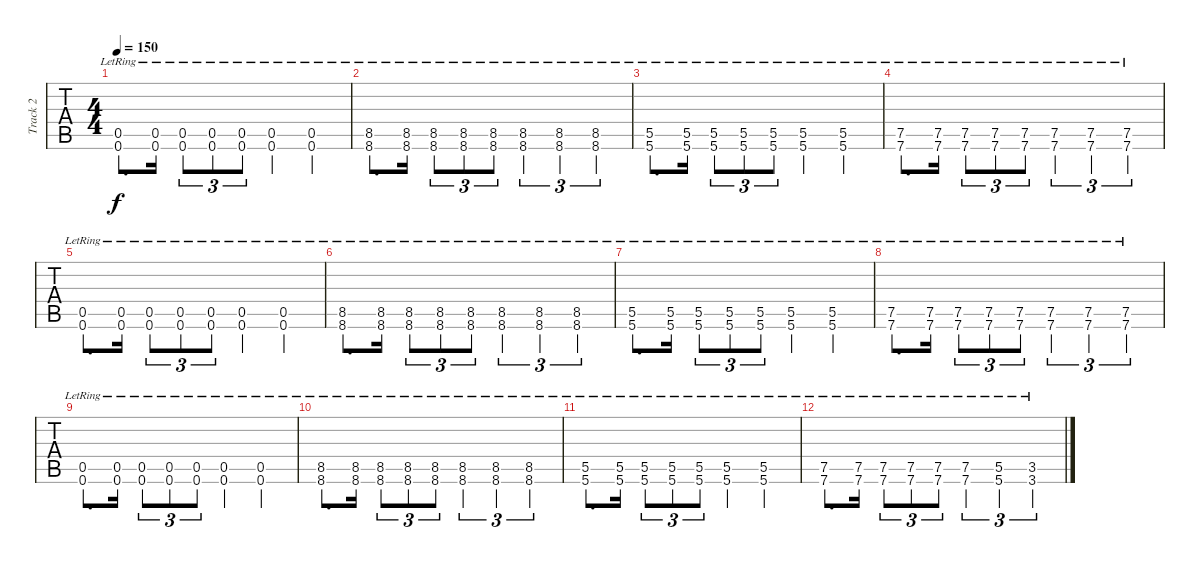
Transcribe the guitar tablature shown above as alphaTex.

\track ("Track 2" "Track 2") {instrument distortionguitar}
\staff {tabs}
\tuning (Eb4 Bb3 Gb3 Db3 Ab2 Db2) {hide}
\ts (4 4)
\tempo 150
\clef g2
\ks c
(0.5{lr} 0.6{lr}).8{d dy f} (0.5{lr} 0.6{lr}).16 (0.5{lr} 0.6{lr}).8{tu (3 2)} (0.5{lr} 0.6{lr}).8{tu (3 2)} (0.5{lr} 0.6{lr}).8{tu (3 2)} (0.5{lr} 0.6{lr}).4 (0.5{lr} 0.6{lr}).4 |
(8.5{lr} 8.6{lr}).8{d} (8.5{lr} 8.6{lr}).16 (8.5{lr} 8.6{lr}).8{tu (3 2)} (8.5{lr} 8.6{lr}).8{tu (3 2)} (8.5{lr} 8.6{lr}).8{tu (3 2)} (8.5{lr} 8.6{lr}).4{tu (3 2)} (8.5{lr} 8.6{lr}).4{tu (3 2)} (8.5{lr} 8.6{lr}).4{tu (3 2)} |
(5.5{lr} 5.6{lr}).8{d} (5.5{lr} 5.6{lr}).16 (5.5{lr} 5.6{lr}).8{tu (3 2)} (5.5{lr} 5.6{lr}).8{tu (3 2)} (5.5{lr} 5.6{lr}).8{tu (3 2)} (5.5{lr} 5.6{lr}).4 (5.5{lr} 5.6{lr}).4 |
(7.5{lr} 7.6{lr}).8{d} (7.5{lr} 7.6{lr}).16 (7.5{lr} 7.6{lr}).8{tu (3 2)} (7.5{lr} 7.6{lr}).8{tu (3 2)} (7.5{lr} 7.6{lr}).8{tu (3 2)} (7.5{lr} 7.6{lr}).4{tu (3 2)} (7.5{lr} 7.6{lr}).4{tu (3 2)} (7.5{lr} 7.6{lr}).4{tu (3 2)} |
(0.5{lr} 0.6{lr}).8{d} (0.5{lr} 0.6{lr}).16 (0.5{lr} 0.6{lr}).8{tu (3 2)} (0.5{lr} 0.6{lr}).8{tu (3 2)} (0.5{lr} 0.6{lr}).8{tu (3 2)} (0.5{lr} 0.6{lr}).4 (0.5{lr} 0.6{lr}).4 |
(8.5{lr} 8.6{lr}).8{d} (8.5{lr} 8.6{lr}).16 (8.5{lr} 8.6{lr}).8{tu (3 2)} (8.5{lr} 8.6{lr}).8{tu (3 2)} (8.5{lr} 8.6{lr}).8{tu (3 2)} (8.5{lr} 8.6{lr}).4{tu (3 2)} (8.5{lr} 8.6{lr}).4{tu (3 2)} (8.5{lr} 8.6{lr}).4{tu (3 2)} |
(5.5{lr} 5.6{lr}).8{d} (5.5{lr} 5.6{lr}).16 (5.5{lr} 5.6{lr}).8{tu (3 2)} (5.5{lr} 5.6{lr}).8{tu (3 2)} (5.5{lr} 5.6{lr}).8{tu (3 2)} (5.5{lr} 5.6{lr}).4 (5.5{lr} 5.6{lr}).4 |
(7.5{lr} 7.6{lr}).8{d} (7.5{lr} 7.6{lr}).16 (7.5{lr} 7.6{lr}).8{tu (3 2)} (7.5{lr} 7.6{lr}).8{tu (3 2)} (7.5{lr} 7.6{lr}).8{tu (3 2)} (7.5{lr} 7.6{lr}).4{tu (3 2)} (7.5{lr} 7.6{lr}).4{tu (3 2)} (7.5{lr} 7.6{lr}).4{tu (3 2)} |
(0.5{lr} 0.6{lr}).8{d} (0.5{lr} 0.6{lr}).16 (0.5{lr} 0.6{lr}).8{tu (3 2)} (0.5{lr} 0.6{lr}).8{tu (3 2)} (0.5{lr} 0.6{lr}).8{tu (3 2)} (0.5{lr} 0.6{lr}).4 (0.5{lr} 0.6{lr}).4 |
(8.5{lr} 8.6{lr}).8{d} (8.5{lr} 8.6{lr}).16 (8.5{lr} 8.6{lr}).8{tu (3 2)} (8.5{lr} 8.6{lr}).8{tu (3 2)} (8.5{lr} 8.6{lr}).8{tu (3 2)} (8.5{lr} 8.6{lr}).4{tu (3 2)} (8.5{lr} 8.6{lr}).4{tu (3 2)} (8.5{lr} 8.6{lr}).4{tu (3 2)} |
(5.5{lr} 5.6{lr}).8{d} (5.5{lr} 5.6{lr}).16 (5.5{lr} 5.6{lr}).8{tu (3 2)} (5.5{lr} 5.6{lr}).8{tu (3 2)} (5.5{lr} 5.6{lr}).8{tu (3 2)} (5.5{lr} 5.6{lr}).4 (5.5{lr} 5.6{lr}).4 |
(7.5{lr} 7.6{lr}).8{d} (7.5{lr} 7.6{lr}).16 (7.5{lr} 7.6{lr}).8{tu (3 2)} (7.5{lr} 7.6{lr}).8{tu (3 2)} (7.5{lr} 7.6{lr}).8{tu (3 2)} (7.5{lr} 7.6{lr}).4{tu (3 2)} (5.5{lr} 5.6{lr}).4{tu (3 2)} (3.5 3.6{lr}).4{tu (3 2)}
